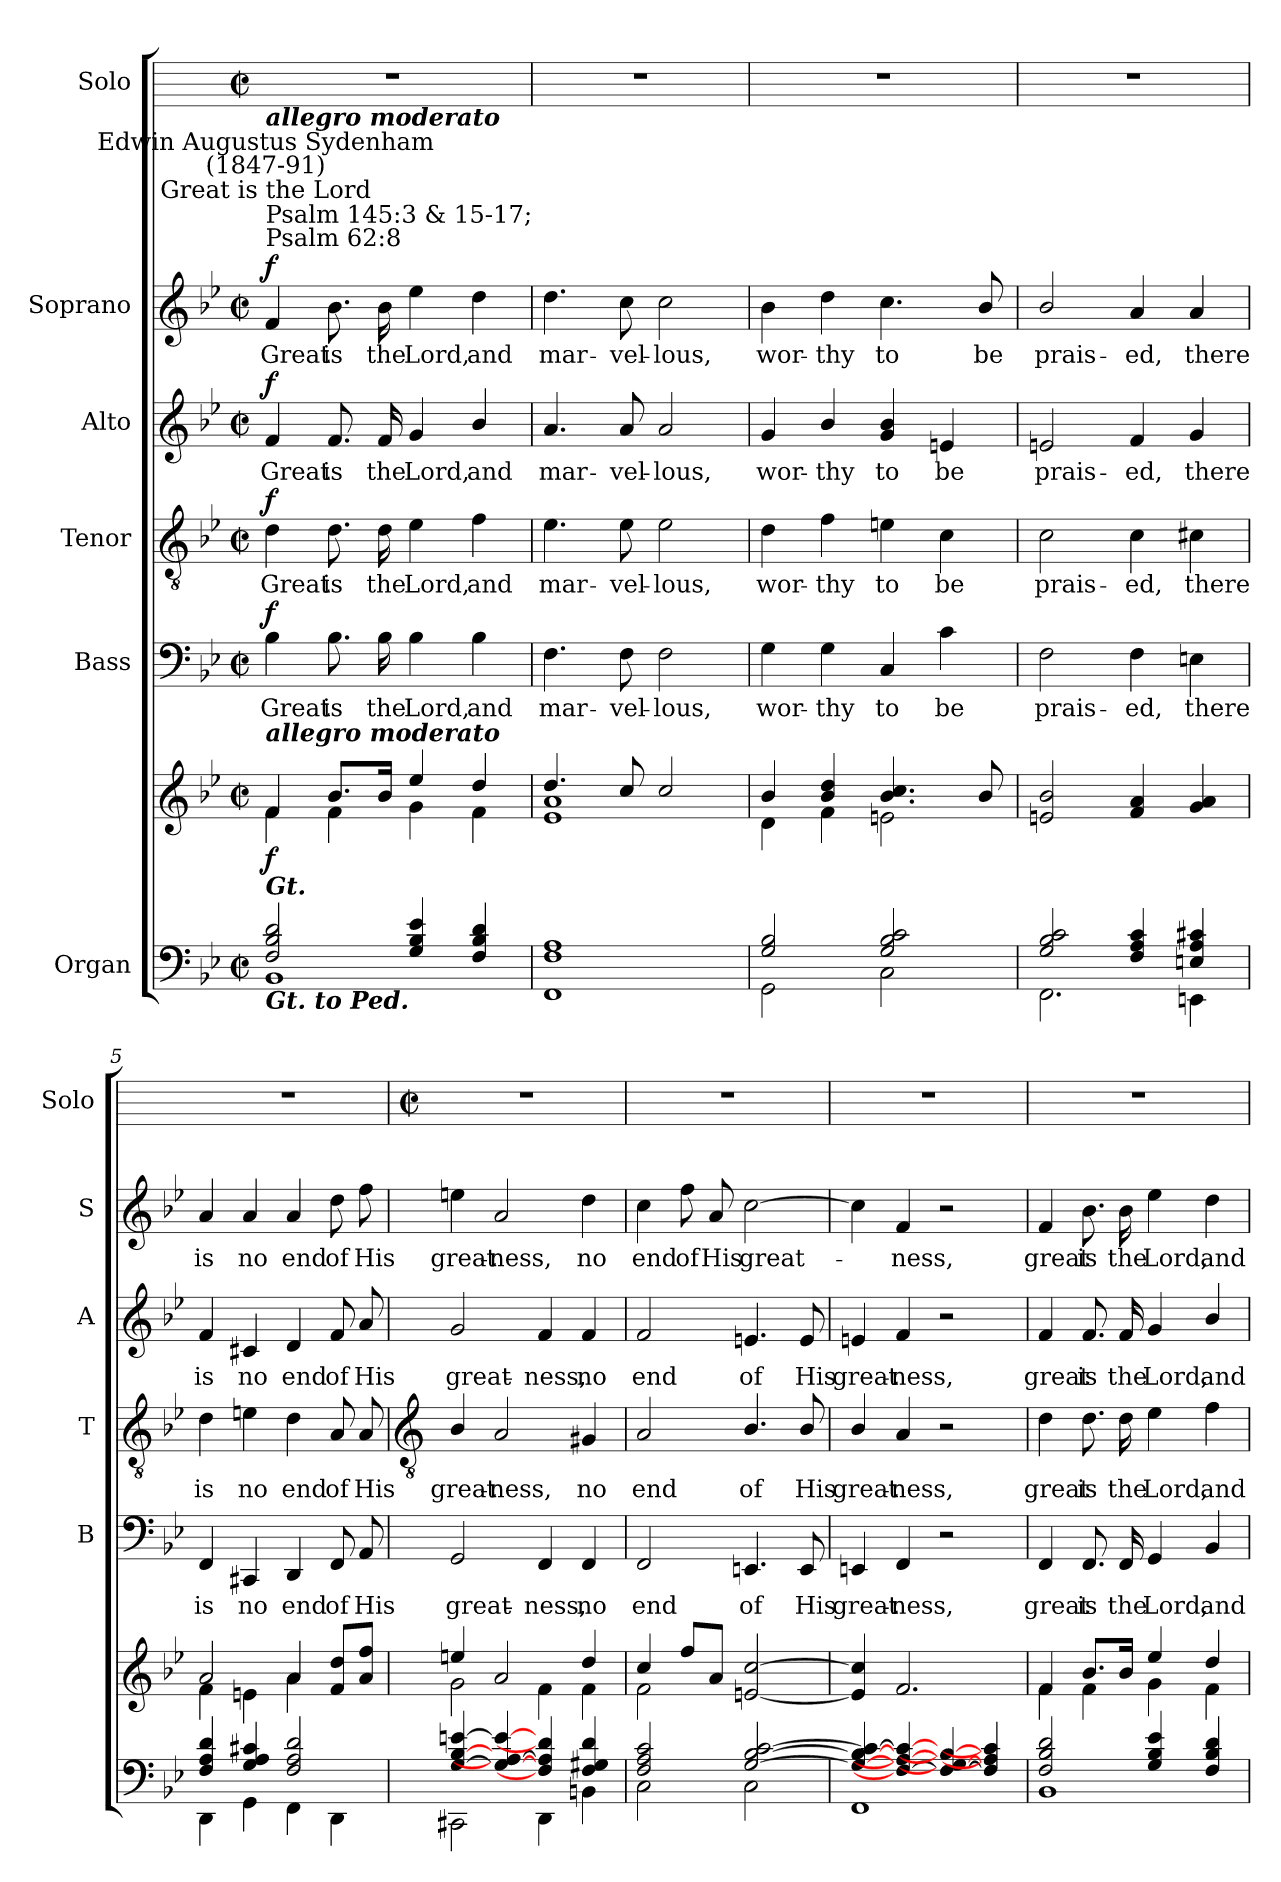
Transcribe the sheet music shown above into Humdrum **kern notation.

**kern	**kern	**dynam	**kern	**text	**dynam	**kern	**text	**dynam	**kern	**text	**dynam	**kern	**text	**dynam	**kern
*part6	*part6	*part6	*part5	*part5	*part5	*part4	*part4	*part4	*part3	*part3	*part3	*part2	*part2	*part2	*part1
*staff7	*staff6	*staff6/7	*staff5	*staff5	*staff5	*staff4	*staff4	*staff4	*staff3	*staff3	*staff3	*staff2	*staff2	*staff2	*staff1
*I"Organ	*	*	*I"Bass	*	*	*I"Tenor	*	*	*I"Alto	*	*	*I"Soprano	*	*	*I"Solo
*	*	*	*I'B	*	*	*I'T	*	*	*I'A	*	*	*I'S	*	*	*I'Solo
*clefF4	*clefG2	*	*clefF4	*	*	*clefGv2	*	*	*clefG2	*	*	*clefG2	*	*	*
*k[b-e-]	*k[b-e-]	*	*k[b-e-]	*	*	*k[b-e-]	*	*	*k[b-e-]	*	*	*k[b-e-]	*	*	*
*B-:	*B-:	*	*B-:	*	*	*B-:	*	*	*B-:	*	*	*B-:	*	*	*
*M2/2	*M2/2	*	*M2/2	*	*	*M2/2	*	*	*M2/2	*	*	*M2/2	*	*	*M2/2
*met(c|)	*met(c|)	*	*met(c|)	*	*	*met(c|)	*	*	*met(c|)	*	*	*met(c|)	*	*	*met(c|)
*MM160	*MM160	*	*MM160	*	*	*MM160	*	*	*MM160	*	*	*MM160	*	*	*MM160
=1	=1	=1	=1	=1	=1	=1	=1	=1	=1	=1	=1	=1	=1	=1	=1
*^	*^	*	*	*	*	*	*	*	*	*	*	*	*	*	*
!	!	!	!	!	!	!	!	!	!	!	!	!	!	!LO:TX:a:t=Psalm 145&colon;3 & 15-17;\nPsalm 62&colon;8	!	!	!
!	!	!	!	!	!	!	!	!	!	!	!	!	!	!LO:TX:a:cj:t=Great is the Lord	!	!	!
!	!	!	!	!	!	!	!	!	!	!	!	!	!	!LO:TX:a:cj:t=Edwin Augustus Sydenham\n(1847-91)	!	!	!
!	!	!	!	!	!	!	!	!	!	!	!	!	!	!LO:TX:a:Bi:t=allegro moderato	!	!	!
!	!	!LO:TX:a:Bi:t=allegro moderato	!	!	!	!	!	!	!	!	!	!	!	!	!	!	!
!LO:TX:a:Bi:t=Gt.	!	!	!	!	!	!	!	!	!	!	!	!	!	!	!	!	!
!LO:TX:b:Bi:t=Gt. to Ped.	!	!	!	!	!	!	!	!	!	!	!	!	!	!	!	!	!
!	!	!	!	!LO:DY:b	!	!LO:LY:b	!LO:DY:b	!	!LO:LY:b	!LO:DY:b	!	!LO:LY:b	!LO:DY:b	!	!LO:LY:b	!LO:DY:b	!
2F/ 2B-/ 2d/	1BB-\	4f/	4f\	f	4B-	Great	f	4d	Great	f	4f	Great	f	4f	Great	f	1r
!	!	!	!	!	!	!LO:LY:b	!	!	!LO:LY:b	!	!	!LO:LY:b	!	!	!LO:LY:b	!	!
.	.	8.b-/L	4f\	.	8.B-	is	.	8.d	is	.	8.f	is	.	8.b-	is	.	.
!	!	!	!	!	!	!LO:LY:b	!	!	!LO:LY:b	!	!	!LO:LY:b	!	!	!LO:LY:b	!	!
.	.	16b-/J	.	.	16B-	the	.	16d	the	.	16f	the	.	16b-	the	.	.
!	!	!	!	!	!	!LO:LY:b	!	!	!LO:LY:b	!	!	!LO:LY:b	!	!	!LO:LY:b	!	!
4G/ 4B-/ 4e-/	.	4ee-/	4g\	.	4B-	Lord,	.	4e-	Lord,	.	4g	Lord,	.	4ee-	Lord,	.	.
!	!	!	!	!	!	!LO:LY:b	!	!	!LO:LY:b	!	!	!LO:LY:b	!	!	!LO:LY:b	!	!
4F/ 4B-/ 4d/	.	4dd/	4f\	.	4B-	and	.	4f	and	.	4b-/	and	.	4dd	and	.	.
=2	=2	=2	=2	=2	=2	=2	=2	=2	=2	=2	=2	=2	=2	=2	=2	=2	=2
!	!	!	!	!	!	!LO:LY:b	!	!	!LO:LY:b	!	!	!LO:LY:b	!	!	!LO:LY:b	!	!
1F/ 1A/	1FF\	4.dd/	1e-\ 1a\	.	4.F	mar-	.	4.e-	mar-	.	4.a	mar-	.	4.dd	mar-	.	1r
!	!	!	!	!	!	!LO:LY:b	!	!	!LO:LY:b	!	!	!LO:LY:b	!	!	!LO:LY:b	!	!
.	.	8cc/	.	.	8F	-vel-	.	8e-	-vel-	.	8a	-vel-	.	8cc	-vel-	.	.
!	!	!	!	!	!	!LO:LY:b	!	!	!LO:LY:b	!	!	!LO:LY:b	!	!	!LO:LY:b	!	!
.	.	2cc/	.	.	2F	-lous,	.	2e-	-lous,	.	2a	-lous,	.	2cc	-lous,	.	.
=3	=3	=3	=3	=3	=3	=3	=3	=3	=3	=3	=3	=3	=3	=3	=3	=3	=3
!	!	!	!	!	!	!LO:LY:b	!	!	!LO:LY:b	!	!	!LO:LY:b	!	!	!LO:LY:b	!	!
2G/ 2B-/	2GG\	4b-/	4d\	.	4G	wor-	.	4d	wor-	.	4g	wor-	.	4b-	wor-	.	1r
!	!	!	!	!	!	!LO:LY:b	!	!	!LO:LY:b	!	!	!LO:LY:b	!	!	!LO:LY:b	!	!
.	.	4b-/ 4dd/	4f\	.	4G\	-thy	.	4f\	-thy	.	4b-/	-thy	.	4dd	-thy	.	.
!	!	!	!	!	!	!LO:LY:b	!	!	!LO:LY:b	!	!	!LO:LY:b	!	!	!LO:LY:b	!	!
2G/ 2B-/ 2c/	2C\	4.b-/ 4.cc/	2en\	.	4C	to	.	4en	to	.	4g 4b-	to	.	4.cc	to	.	.
!	!	!	!	!	!	!LO:LY:b	!	!	!LO:LY:b	!	!	!LO:LY:b	!	!	!	!	!
.	.	.	.	.	4c	be	.	4c	be	.	4en	be	.	.	.	.	.
!	!	!	!	!	!	!	!	!	!	!	!	!	!	!	!LO:LY:b	!	!
.	.	8b-/	.	.	.	.	.	.	.	.	.	.	.	8b-/	be	.	.
=4	=4	=4	=4	=4	=4	=4	=4	=4	=4	=4	=4	=4	=4	=4	=4	=4	=4
!	!	!	!	!	!	!LO:LY:b	!	!	!LO:LY:b	!	!	!LO:LY:b	!	!	!LO:LY:b	!	!
2G/ 2B-/ 2c/	2.FF\	2en/ 2b-/	1ryy	.	2F	prais-	.	2c	prais-	.	2en	prais-	.	2b-/	prais-	.	1r
!	!	!	!	!	!	!LO:LY:b	!	!	!LO:LY:b	!	!	!LO:LY:b	!	!	!LO:LY:b	!	!
4F/ 4A/ 4c/	.	4f/ 4a/	.	.	4F	-ed,	.	4c	-ed,	.	4f	-ed,	.	4a	-ed,	.	.
!	!	!	!	!	!	!LO:LY:b	!	!	!LO:LY:b	!	!	!LO:LY:b	!	!	!LO:LY:b	!	!
4En/ 4A/ 4c#X/	4EEn\	4g/ 4a/	.	.	4En	there	.	4c#X	there	.	4g	there	.	4a	there	.	.
=5	=5	=5	=5	=5	=5	=5	=5	=5	=5	=5	=5	=5	=5	=5	=5	=5	=5
!	!	!	!	!	!	!LO:LY:b	!	!	!LO:LY:b	!	!	!LO:LY:b	!	!	!LO:LY:b	!	!
4F/ 4A/ 4d/	4DD\	2a/	4f\	.	4FF	is	.	4d	is	.	4f	is	.	4a	is	.	1r
!	!	!	!	!	!	!LO:LY:b	!	!	!LO:LY:b	!	!	!LO:LY:b	!	!	!LO:LY:b	!	!
4G/ 4A/ 4c#X/	4GG\	.	4en\	.	4CC#X	no	.	4en	no	.	4c#X	no	.	4a	no	.	.
!	!	!	!	!	!	!LO:LY:b	!	!	!LO:LY:b	!	!	!LO:LY:b	!	!	!LO:LY:b	!	!
2F/ 2A/ 2d/	4FF\	4a/	4a\	.	4DD	end	.	4d	end	.	4d	end	.	4a	end	.	.
!	!	!	!	!	!	!LO:LY:b	!	!	!LO:LY:b	!	!	!LO:LY:b	!	!	!LO:LY:b	!	!
.	4DD\	8f/ 8dd/L	4ryy	.	8FF	of	.	8A	of	.	8f	of	.	8dd	of	.	.
!	!	!	!	!	!	!LO:LY:b	!	!	!LO:LY:b	!	!	!LO:LY:b	!	!	!LO:LY:b	!	!
.	.	8a/ 8ff/J	.	.	8AA	His	.	8A	His	.	8a	His	.	8ff	His	.	.
!!LO:LB:g=z
=6	=6	=6	=6	=6	=6	=6	=6	=6	=6	=6	=6	=6	=6	=6	=6	=6	=6
*	*	*	*	*	*	*	*	*clefGv2	*	*	*	*	*	*	*	*	*
*	*	*	*	*	*	*	*	*	*	*	*	*	*	*	*	*	*M2/2
*	*	*	*	*	*	*	*	*	*	*	*	*	*	*	*	*	*met(c|)
!	!	!	!	!	!	!LO:LY:b	!	!	!LO:LY:b	!	!	!LO:LY:b	!	!	!LO:LY:b	!	!
[4G/ [4B-/ [4en/	2CC#X\	4een/	2g\	.	2GG	great-	.	4B-/	great-	.	2g	great-	.	4een	great-	.	1r
!	!	!	!	!	!	!	!	!	!LO:LY:b	!	!	!	!	!	!LO:LY:b	!	!
4G/_ 4A/_ 4e/_	.	2a/	.	.	.	.	.	2A	-ness,	.	.	.	.	2a	-ness,	.	.
!	!	!	!	!	!	!LO:LY:b	!	!	!	!	!	!LO:LY:b	!	!	!	!	!
4F/] 4A/] 4d/]	4DD\	.	4f\	.	4FF	-ness,	.	.	.	.	4f	-ness,	.	.	.	.	.
!	!	!	!	!	!	!LO:LY:b	!	!	!LO:LY:b	!	!	!LO:LY:b	!	!	!LO:LY:b	!	!
4F/ 4G#X/ 4d/	4BBn\	4dd/	4f\	.	4FF	no	.	4G#X	no	.	4f	no	.	4dd	no	.	.
=7	=7	=7	=7	=7	=7	=7	=7	=7	=7	=7	=7	=7	=7	=7	=7	=7	=7
!	!	!	!	!	!	!LO:LY:b	!	!	!LO:LY:b	!	!	!LO:LY:b	!	!	!LO:LY:b	!	!
2F/ 2A/ 2c/	2C\	4cc/	2f\	.	2FF	end	.	2A	end	.	2f	end	.	4cc	end	.	1r
!	!	!	!	!	!	!	!	!	!	!	!	!	!	!	!LO:LY:b	!	!
.	.	8ff/L	.	.	.	.	.	.	.	.	.	.	.	8ff	of	.	.
!	!	!	!	!	!	!	!	!	!	!	!	!	!	!	!LO:LY:b	!	!
.	.	8a/J	.	.	.	.	.	.	.	.	.	.	.	8a	His	.	.
!	!	!	!	!	!	!LO:LY:b	!	!	!LO:LY:b	!	!	!LO:LY:b	!	!	!LO:LY:b	!	!
[2G/ [2B-/ [2c/	2C\	[2en/ [2cc/	2ryy	.	4.EEn	of	.	4.B-/	of	.	4.en	of	.	[2cc	great-	.	.
!	!	!	!	!	!	!LO:LY:b	!	!	!LO:LY:b	!	!	!LO:LY:b	!	!	!	!	!
.	.	.	.	.	8EE	His	.	8B-/	His	.	8e	His	.	.	.	.	.
=8	=8	=8	=8	=8	=8	=8	=8	=8	=8	=8	=8	=8	=8	=8	=8	=8	=8
!	!	!	!	!	!	!LO:LY:b	!	!	!LO:LY:b	!	!	!LO:LY:b	!	!	!	!	!
4G/_ 4B-/_ 4c/_	1FF\	4e/] 4cc/]	1ryy	.	4EEn	great-	.	4B-/	great-	.	4en	great-	.	4cc]	.	.	1r
!	!	!	!	!	!	!LO:LY:b	!	!	!LO:LY:b	!	!	!LO:LY:b	!	!	!LO:LY:b	!	!
4F/_ 4A/_ 4c/_	.	2.f/	.	.	4FF	-ness,	.	4A	-ness,	.	4f	-ness,	.	4f	ness,	.	.
4F/_ 4G/_ 4B-/_	.	.	.	.	2r	.	.	2r	.	.	2r	.	.	2r	.	.	.
4F/] 4A/] 4c/]	.	.	.	.	.	.	.	.	.	.	.	.	.	.	.	.	.
=9	=9	=9	=9	=9	=9	=9	=9	=9	=9	=9	=9	=9	=9	=9	=9	=9	=9
!	!	!	!	!	!	!LO:LY:b	!	!	!LO:LY:b	!	!	!LO:LY:b	!	!	!LO:LY:b	!	!
2F/ 2B-/ 2d/	1BB-\	4f/	4f\	.	4FF	great	.	4d	great	.	4f	great	.	4f	great	.	1r
!	!	!	!	!	!	!LO:LY:b	!	!	!LO:LY:b	!	!	!LO:LY:b	!	!	!LO:LY:b	!	!
.	.	8.b-/L	4f\	.	8.FF	is	.	8.d	is	.	8.f	is	.	8.b-	is	.	.
!	!	!	!	!	!	!LO:LY:b	!	!	!LO:LY:b	!	!	!LO:LY:b	!	!	!LO:LY:b	!	!
.	.	16b-/J	.	.	16FF	the	.	16d	the	.	16f	the	.	16b-	the	.	.
!	!	!	!	!	!	!LO:LY:b	!	!	!LO:LY:b	!	!	!LO:LY:b	!	!	!LO:LY:b	!	!
4G/ 4B-/ 4e-/	.	4ee-/	4g\	.	4GG	Lord,	.	4e-	Lord,	.	4g	Lord,	.	4ee-	Lord,	.	.
!	!	!	!	!	!	!LO:LY:b	!	!	!LO:LY:b	!	!	!LO:LY:b	!	!	!LO:LY:b	!	!
4F/ 4B-/ 4d/	.	4dd/	4f\	.	4BB-/	and	.	4f\	and	.	4b-/	and	.	4dd	and	.	.
*v	*v	*	*	*	*	*	*	*	*	*	*	*	*	*	*	*	*
*	*v	*v	*	*	*	*	*	*	*	*	*	*	*	*	*	*
=	=	=	=	=	=	=	=	=	=	=	=	=	=	=	=
*-	*-	*-	*-	*-	*-	*-	*-	*-	*-	*-	*-	*-	*-	*-	*-
